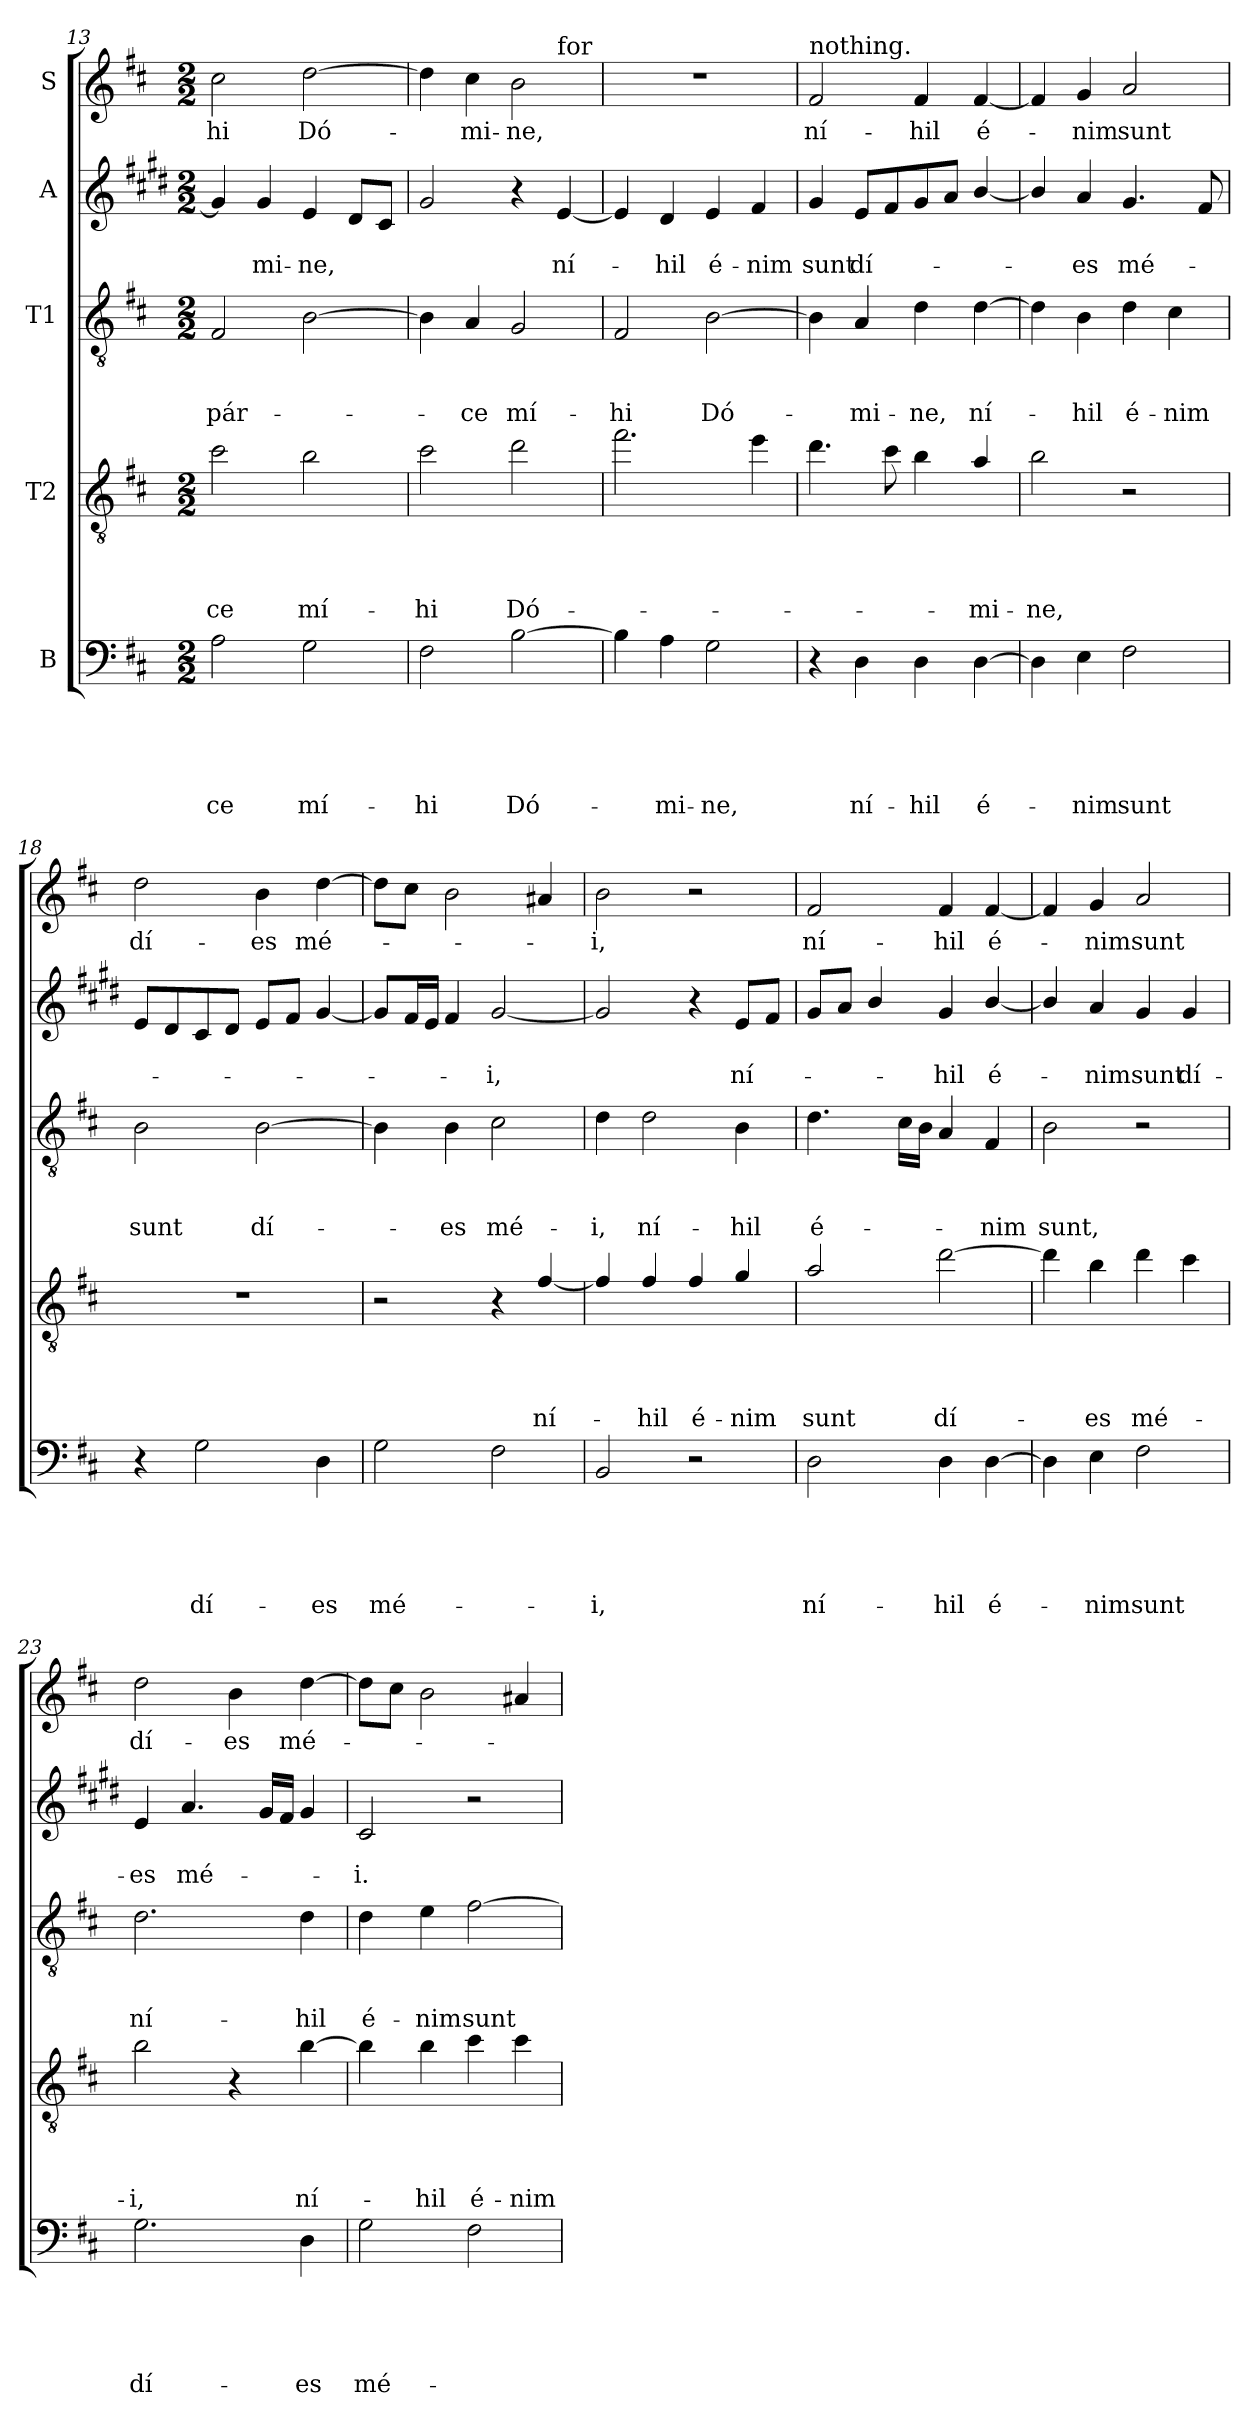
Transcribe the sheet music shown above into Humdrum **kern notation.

**kern	**text	**text	**text	**text	**text	**kern	**text	**text	**text	**text	**kern	**text	**text	**text	**kern	**text	**text	**kern	**text
*part5	*part5	*part5	*part5	*part5	*part5	*part4	*part4	*part4	*part4	*part4	*part3	*part3	*part3	*part3	*part2	*part2	*part2	*part1	*part1
*staff5	*staff5	*staff5	*staff5	*staff5	*staff5	*staff4	*staff4	*staff4	*staff4	*staff4	*staff3	*staff3	*staff3	*staff3	*staff2	*staff2	*staff2	*staff1	*staff1
*I"B	*	*	*	*	*	*I"T2	*	*	*	*	*I"T1	*	*	*	*I"A	*	*	*I"S	*
!!LO:LB:g=z
*clefF4	*	*	*	*	*	*clefGv2	*	*	*	*	*clefGv2	*	*	*	*clefG2	*	*	*clefG2	*
*	*	*	*	*	*	*ITrd8c14	*	*	*	*	*	*	*	*	*ITrd1c2	*	*	*	*
*k[f#c#]	*	*	*	*	*	*k[f#c#]	*	*	*	*	*k[f#c#]	*	*	*	*k[f#c#]	*	*	*k[f#c#]	*
*D:	*	*	*	*	*	*D:	*	*	*	*	*D:	*	*	*	*D:	*	*	*D:	*
*M2/2	*	*	*	*	*	*M2/2	*	*	*	*	*M2/2	*	*	*	*M2/2	*	*	*M2/2	*
=13	=13	=13	=13	=13	=13	=13	=13	=13	=13	=13	=13	=13	=13	=13	=13	=13	=13	=13	=13
!	!	!	!	!	!LO:LY:b	!	!	!	!	!LO:LY:b	!	!	!	!LO:LY:b	!	!	!	!	!LO:LY:b
2A\	.	.	.	.	-ce	2c#\	.	.	.	-ce	2F#/	.	.	pár-	4f#/]	.	.	2cc#\	-hi
!	!	!	!	!	!	!	!	!	!	!	!	!	!	!	!	!	!LO:LY:b	!	!
.	.	.	.	.	.	.	.	.	.	.	.	.	.	.	4f#/	.	-mi-	.	.
!	!	!	!	!	!LO:LY:b	!	!	!	!	!LO:LY:b	!	!	!	!	!	!	!LO:LY:b	!	!LO:LY:b
2G\	.	.	.	.	mí-	2B\	.	.	.	mí-	[2B\	.	.	.	4d/	.	-ne,	[2dd\	Dó-
.	.	.	.	.	.	.	.	.	.	.	.	.	.	.	8c#/L	.	.	.	.
.	.	.	.	.	.	.	.	.	.	.	.	.	.	.	8B/J	.	.	.	.
=14	=14	=14	=14	=14	=14	=14	=14	=14	=14	=14	=14	=14	=14	=14	=14	=14	=14	=14	=14
!	!	!	!	!	!LO:LY:b	!	!	!	!	!LO:LY:b	!	!	!	!	!	!	!	!	!
*	*	*	*	*	*	*	*	*	*	*	*	*	*	*	*	*	*	*^	*
2F#\	.	.	.	.	-hi	2c#\	.	.	.	-hi	4B\]	.	.	.	2f#/	.	.	4dd\]	2.ryy	.
!	!	!	!	!	!	!	!	!	!	!	!	!	!	!LO:LY:b	!	!	!	!	!	!LO:LY:b
.	.	.	.	.	.	.	.	.	.	.	4A/	.	.	-ce	.	.	.	4cc#\	.	-mi-
!	!	!	!	!	!LO:LY:b	!	!	!	!	!LO:LY:b	!	!	!	!LO:LY:b	!	!	!	!	!	!LO:LY:b
[2B\	.	.	.	.	Dó-	2d\	.	.	.	Dó-	2G/	.	.	mí-	4r	.	.	2b\	.	-ne,
!	!	!	!	!	!	!	!	!	!	!	!	!	!	!	!	!	!	!	!LO:TX:a:t=for	!
!	!	!	!	!	!	!	!	!	!	!	!	!	!	!	!	!	!LO:LY:b	!	!	!
.	.	.	.	.	.	.	.	.	.	.	.	.	.	.	[4d/	.	ní-	.	4ryy	.
=15	=15	=15	=15	=15	=15	=15	=15	=15	=15	=15	=15	=15	=15	=15	=15	=15	=15	=15	=15	=15
!	!	!	!	!	!	!	!	!	!	!	!	!	!	!	!	!	!	!LO:TX:a:t=my days are	!	!
!	!	!	!	!	!	!	!	!	!	!	!	!	!	!LO:LY:b	!	!	!	!	!	!
*	*	*	*	*	*	*	*	*	*	*	*	*	*	*	*	*	*	*v	*v	*
4B\]	.	.	.	.	.	2.f#\	.	.	.	.	2F#/	.	.	-hi	4d/]	.	.	1r	.
!	!	!	!	!	!LO:LY:b	!	!	!	!	!	!	!	!	!	!	!	!LO:LY:b	!	!
4A\	.	.	.	.	-mi-	.	.	.	.	.	.	.	.	.	4c#/	.	-hil	.	.
!	!	!	!	!	!LO:LY:b	!	!	!	!	!	!	!	!	!LO:LY:b	!	!	!LO:LY:b	!	!
2G\	.	.	.	.	-ne,	.	.	.	.	.	[2B\	.	.	Dó-	4d/	.	é-	.	.
!	!	!	!	!	!	!	!	!	!	!	!	!	!	!	!	!	!LO:LY:b	!	!
.	.	.	.	.	.	4e\	.	.	.	.	.	.	.	.	4e/	.	-nim	.	.
=16	=16	=16	=16	=16	=16	=16	=16	=16	=16	=16	=16	=16	=16	=16	=16	=16	=16	=16	=16
!	!	!	!	!	!	!	!	!	!	!	!	!	!	!	!	!	!	!LO:TX:a:t=nothing.	!
!	!	!	!	!	!	!	!	!	!	!	!	!	!	!	!	!	!LO:LY:b	!	!LO:LY:b
4r	.	.	.	.	.	4.d\	.	.	.	.	4B\]	.	.	.	4f#/	.	sunt	2f#/	ní-
!	!	!	!	!	!LO:LY:b	!	!	!	!	!	!	!	!	!LO:LY:b	!	!	!LO:LY:b	!	!
4D\	.	.	.	.	ní-	.	.	.	.	.	4A/	.	.	-mi-	8d/L	.	dí-	.	.
.	.	.	.	.	.	8c#\	.	.	.	.	.	.	.	.	8e/	.	.	.	.
!	!	!	!	!	!LO:LY:b	!	!	!	!	!	!	!	!	!LO:LY:b	!	!	!	!	!LO:LY:b
4D\	.	.	.	.	-hil	4B\	.	.	.	.	4d\	.	.	-ne,	8f#/	.	.	4f#/	-hil
.	.	.	.	.	.	.	.	.	.	.	.	.	.	.	8g/J	.	.	.	.
!	!	!	!	!	!LO:LY:b	!	!	!	!	!LO:LY:b	!	!	!	!LO:LY:b	!	!	!	!	!LO:LY:b
[4D\	.	.	.	.	é-	4A/	.	.	.	-mi-	[4d\	.	.	ní-	[4a/	.	.	[4f#/	é-
=17	=17	=17	=17	=17	=17	=17	=17	=17	=17	=17	=17	=17	=17	=17	=17	=17	=17	=17	=17
!	!	!	!	!	!	!	!	!	!	!LO:LY:b	!	!	!	!	!	!	!	!	!
4D\]	.	.	.	.	.	2B\	.	.	.	-ne,	4d\]	.	.	.	4a/]	.	.	4f#/]	.
!	!	!	!	!	!LO:LY:b	!	!	!	!	!	!	!	!	!LO:LY:b	!	!	!LO:LY:b	!	!LO:LY:b
4E\	.	.	.	.	-nim	.	.	.	.	.	4B\	.	.	-hil	4g/	.	-es	4g/	-nim
!	!	!	!	!	!LO:LY:b	!	!	!	!	!	!	!	!	!LO:LY:b	!	!	!LO:LY:b	!	!LO:LY:b
2F#\	.	.	.	.	sunt	2r	.	.	.	.	4d\	.	.	é-	4.f#/	.	mé-	2a/	sunt
!	!	!	!	!	!	!	!	!	!	!	!	!	!	!LO:LY:b	!	!	!	!	!
.	.	.	.	.	.	.	.	.	.	.	4c#\	.	.	-nim	.	.	.	.	.
.	.	.	.	.	.	.	.	.	.	.	.	.	.	.	8e/	.	.	.	.
!!LO:PB:g=z
=18	=18	=18	=18	=18	=18	=18	=18	=18	=18	=18	=18	=18	=18	=18	=18	=18	=18	=18	=18
!	!	!	!	!	!	!	!	!	!	!	!	!	!	!LO:LY:b	!	!	!	!	!LO:LY:b
4r	.	.	.	.	.	1r	.	.	.	.	2B\	.	.	sunt	8d/L	.	.	2dd\	dí-
.	.	.	.	.	.	.	.	.	.	.	.	.	.	.	8c#/	.	.	.	.
!	!	!	!	!	!LO:LY:b	!	!	!	!	!	!	!	!	!	!	!	!	!	!
2G\	.	.	.	.	dí-	.	.	.	.	.	.	.	.	.	8B/	.	.	.	.
.	.	.	.	.	.	.	.	.	.	.	.	.	.	.	8c#/J	.	.	.	.
!	!	!	!	!	!	!	!	!	!	!	!	!	!	!LO:LY:b	!	!	!	!	!LO:LY:b
.	.	.	.	.	.	.	.	.	.	.	[2B\	.	.	dí-	8d/L	.	.	4b\	-es
.	.	.	.	.	.	.	.	.	.	.	.	.	.	.	8e/J	.	.	.	.
!	!	!	!	!	!LO:LY:b	!	!	!	!	!	!	!	!	!	!	!	!	!	!LO:LY:b
4D\	.	.	.	.	-es	.	.	.	.	.	.	.	.	.	[4f#/	.	.	[4dd\	mé-
=19	=19	=19	=19	=19	=19	=19	=19	=19	=19	=19	=19	=19	=19	=19	=19	=19	=19	=19	=19
!	!	!	!	!	!LO:LY:b	!	!	!	!	!	!	!	!	!	!	!	!	!	!
2G\	.	.	.	.	mé-	2r	.	.	.	.	4B\]	.	.	.	8f#/L]	.	.	8dd\L]	.
.	.	.	.	.	.	.	.	.	.	.	.	.	.	.	16e/L	.	.	8cc#\J	.
.	.	.	.	.	.	.	.	.	.	.	.	.	.	.	16d/JJ	.	.	.	.
!	!	!	!	!	!	!	!	!	!	!	!	!	!	!LO:LY:b	!	!	!	!	!
.	.	.	.	.	.	.	.	.	.	.	4B\	.	.	-es	4e/	.	.	2b\	.
!	!	!	!	!	!	!	!	!	!	!	!	!	!	!LO:LY:b	!	!	!LO:LY:b	!	!
2F#\	.	.	.	.	.	4r	.	.	.	.	2c#\	.	.	mé-	[2f#/	.	-i,	.	.
!	!	!	!	!	!	!	!	!	!	!LO:LY:b	!	!	!	!	!	!	!	!	!
.	.	.	.	.	.	[4F#/	.	.	.	ní-	.	.	.	.	.	.	.	4a#X/	.
=20	=20	=20	=20	=20	=20	=20	=20	=20	=20	=20	=20	=20	=20	=20	=20	=20	=20	=20	=20
!	!	!	!	!	!LO:LY:b	!	!	!	!	!	!	!	!	!LO:LY:b	!	!	!	!	!LO:LY:b
2BB/	.	.	.	.	-i,	4F#/]	.	.	.	.	4d\	.	.	-i,	2f#/]	.	.	2b\	-i,
!	!	!	!	!	!	!	!	!	!	!LO:LY:b	!	!	!	!LO:LY:b	!	!	!	!	!
.	.	.	.	.	.	4F#/	.	.	.	-hil	2d\	.	.	ní-	.	.	.	.	.
!	!	!	!	!	!	!	!	!	!	!LO:LY:b	!	!	!	!	!	!	!	!	!
2r	.	.	.	.	.	4F#/	.	.	.	é-	.	.	.	.	4r	.	.	2r	.
!	!	!	!	!	!	!	!	!	!	!LO:LY:b	!	!	!	!LO:LY:b	!	!	!LO:LY:b	!	!
.	.	.	.	.	.	4G/	.	.	.	-nim	4B\	.	.	-hil	8d/L	.	ní-	.	.
.	.	.	.	.	.	.	.	.	.	.	.	.	.	.	8e/J	.	.	.	.
=21	=21	=21	=21	=21	=21	=21	=21	=21	=21	=21	=21	=21	=21	=21	=21	=21	=21	=21	=21
!	!	!	!	!	!LO:LY:b	!	!	!	!	!LO:LY:b	!	!	!	!LO:LY:b	!	!	!	!	!LO:LY:b
2D\	.	.	.	.	ní-	2A/	.	.	.	sunt	4.d\	.	.	é-	8f#/L	.	.	2f#/	ní-
.	.	.	.	.	.	.	.	.	.	.	.	.	.	.	8g/J	.	.	.	.
.	.	.	.	.	.	.	.	.	.	.	.	.	.	.	4a/	.	.	.	.
.	.	.	.	.	.	.	.	.	.	.	16c#\LL	.	.	.	.	.	.	.	.
.	.	.	.	.	.	.	.	.	.	.	16B\JJ	.	.	.	.	.	.	.	.
!	!	!	!	!	!LO:LY:b	!	!	!	!	!LO:LY:b	!	!	!	!	!	!	!LO:LY:b	!	!LO:LY:b
4D\	.	.	.	.	-hil	[2d\	.	.	.	dí-	4A/	.	.	.	4f#/	.	-hil	4f#/	-hil
!	!	!	!	!	!LO:LY:b	!	!	!	!	!	!	!	!	!LO:LY:b	!	!	!LO:LY:b	!	!LO:LY:b
[4D\	.	.	.	.	é-	.	.	.	.	.	4F#/	.	.	-nim	[4a/	.	é-	[4f#/	é-
=22	=22	=22	=22	=22	=22	=22	=22	=22	=22	=22	=22	=22	=22	=22	=22	=22	=22	=22	=22
!	!	!	!	!	!	!	!	!	!	!	!	!	!	!LO:LY:b	!	!	!	!	!
4D\]	.	.	.	.	.	4d\]	.	.	.	.	2B\	.	.	sunt,	4a/]	.	.	4f#/]	.
!	!	!	!	!	!LO:LY:b	!	!	!	!	!LO:LY:b	!	!	!	!	!	!	!LO:LY:b	!	!LO:LY:b
4E\	.	.	.	.	-nim	4B\	.	.	.	-es	.	.	.	.	4g/	.	-nim	4g/	-nim
!	!	!	!	!	!LO:LY:b	!	!	!	!	!LO:LY:b	!	!	!	!	!	!	!LO:LY:b	!	!LO:LY:b
2F#\	.	.	.	.	sunt	4d\	.	.	.	mé-	2r	.	.	.	4f#/	.	sunt	2a/	sunt
!	!	!	!	!	!	!	!	!	!	!	!	!	!	!	!	!	!LO:LY:b	!	!
.	.	.	.	.	.	4c#\	.	.	.	.	.	.	.	.	4f#/	.	dí-	.	.
!!LO:LB:g=z
=23	=23	=23	=23	=23	=23	=23	=23	=23	=23	=23	=23	=23	=23	=23	=23	=23	=23	=23	=23
!	!	!	!	!	!LO:LY:b	!	!	!	!	!LO:LY:b	!	!	!	!LO:LY:b	!	!	!LO:LY:b	!	!LO:LY:b
2.G\	.	.	.	.	dí-	2B\	.	.	.	-i,	2.d\	.	.	ní-	4d/	.	-es	2dd\	dí-
!	!	!	!	!	!	!	!	!	!	!	!	!	!	!	!	!	!LO:LY:b	!	!
.	.	.	.	.	.	.	.	.	.	.	.	.	.	.	4.g/	.	mé-	.	.
!	!	!	!	!	!	!	!	!	!	!	!	!	!	!	!	!	!	!	!LO:LY:b
.	.	.	.	.	.	4r	.	.	.	.	.	.	.	.	.	.	.	4b\	-es
.	.	.	.	.	.	.	.	.	.	.	.	.	.	.	16f#/LL	.	.	.	.
.	.	.	.	.	.	.	.	.	.	.	.	.	.	.	16e/JJ	.	.	.	.
!	!	!	!	!	!LO:LY:b	!	!	!	!	!LO:LY:b	!	!	!	!LO:LY:b	!	!	!	!	!LO:LY:b
4D\	.	.	.	.	-es	[4B\	.	.	.	ní-	4d\	.	.	-hil	4f#/	.	.	[4dd\	mé-
=24	=24	=24	=24	=24	=24	=24	=24	=24	=24	=24	=24	=24	=24	=24	=24	=24	=24	=24	=24
!	!	!	!	!	!LO:LY:b	!	!	!	!	!	!	!	!	!LO:LY:b	!	!	!LO:LY:b	!	!
2G\	.	.	.	.	mé-	4B\]	.	.	.	.	4d\	.	.	é-	2B/	.	-i.	8dd\L]	.
.	.	.	.	.	.	.	.	.	.	.	.	.	.	.	.	.	.	8cc#\J	.
!	!	!	!	!	!	!	!	!	!	!LO:LY:b	!	!	!	!LO:LY:b	!	!	!	!	!
.	.	.	.	.	.	4B\	.	.	.	-hil	4e\	.	.	-nim	.	.	.	2b\	.
!	!	!	!	!	!	!	!	!	!	!LO:LY:b	!	!	!	!LO:LY:b	!	!	!	!	!
2F#\	.	.	.	.	.	4c#\	.	.	.	é-	[2f#\	.	.	sunt	2r	.	.	.	.
!	!	!	!	!	!	!	!	!	!	!LO:LY:b	!	!	!	!	!	!	!	!	!
.	.	.	.	.	.	4c#\	.	.	.	-nim	.	.	.	.	.	.	.	4a#/	.
=	=	=	=	=	=	=	=	=	=	=	=	=	=	=	=	=	=	=	=
*-	*-	*-	*-	*-	*-	*-	*-	*-	*-	*-	*-	*-	*-	*-	*-	*-	*-	*-	*-
